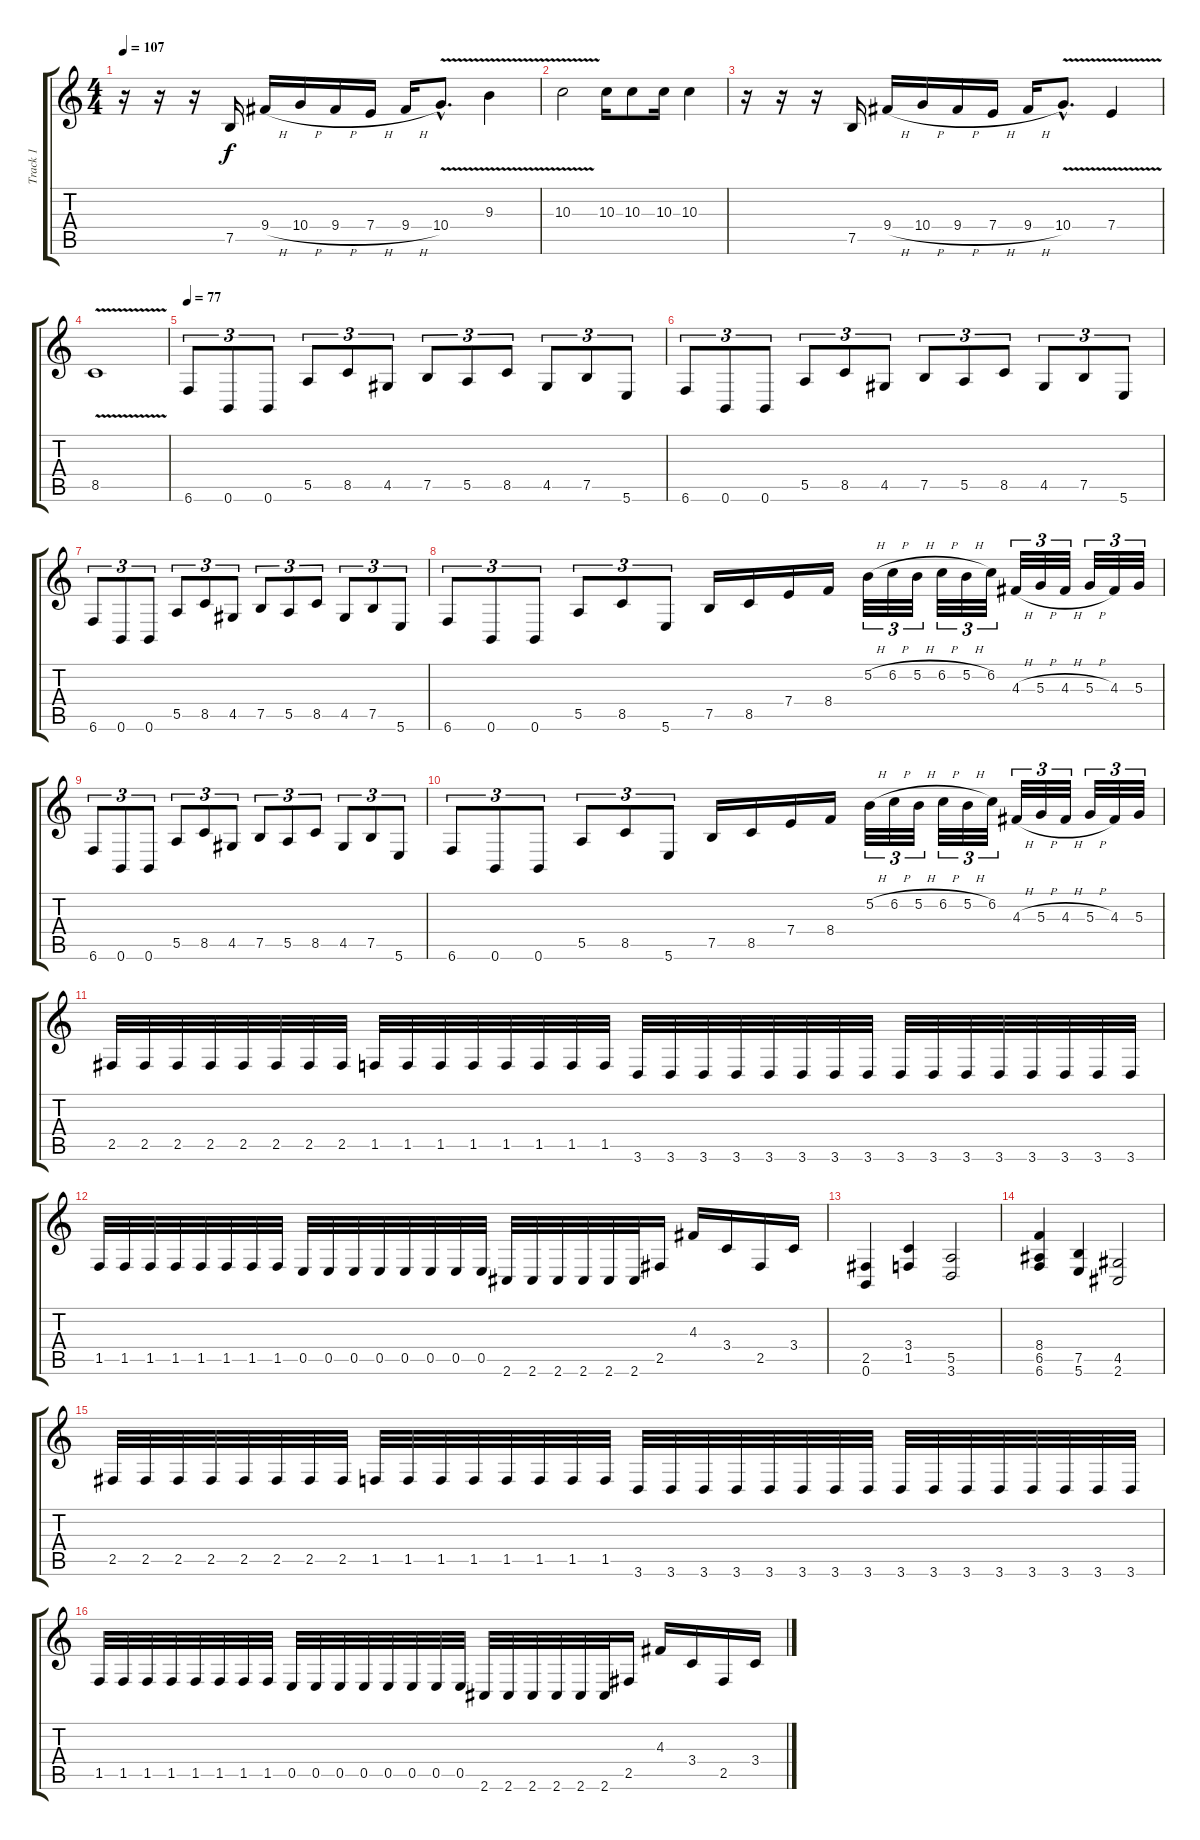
\track ("Track 1" "Track 1") {instrument distortionguitar}
\staff {score tabs}
\tuning (B3 Gb3 D3 A2 E2 B1) {hide}
\ts (4 4)
\tempo 107
\clef g2
\ks c
r.16{dy f} r.16 r.16 7.5.16 9.4{h}.16 10.4{h}.16 9.4{h}.16 7.4{h}.16 9.4{h}.16 10.4{v hac}.8{d} 9.3{v}.4 |
10.3{v}.2 10.3.16{instrument guitarharmonics} 10.3.8 10.3.16 10.3.4 |
r.16{instrument distortionguitar} r.16 r.16 7.5.16 9.4{h}.16 10.4{h}.16 9.4{h}.16 7.4{h}.16 9.4{h}.16 10.4{v hac}.8{d} 7.4{v}.4 |
8.5{v}.1 |
\tempo 77
6.6.8{tu (3 2)} 0.6.8{tu (3 2)} 0.6.8{tu (3 2)} 5.5.8{tu (3 2)} 8.5.8{tu (3 2)} 4.5.8{tu (3 2)} 7.5.8{tu (3 2)} 5.5.8{tu (3 2)} 8.5.8{tu (3 2)} 4.5.8{tu (3 2)} 7.5.8{tu (3 2)} 5.6.8{tu (3 2)} |
6.6.8{tu (3 2)} 0.6.8{tu (3 2)} 0.6.8{tu (3 2)} 5.5.8{tu (3 2)} 8.5.8{tu (3 2)} 4.5.8{tu (3 2)} 7.5.8{tu (3 2)} 5.5.8{tu (3 2)} 8.5.8{tu (3 2)} 4.5.8{tu (3 2)} 7.5.8{tu (3 2)} 5.6.8{tu (3 2)} |
6.6.8{tu (3 2)} 0.6.8{tu (3 2)} 0.6.8{tu (3 2)} 5.5.8{tu (3 2)} 8.5.8{tu (3 2)} 4.5.8{tu (3 2)} 7.5.8{tu (3 2)} 5.5.8{tu (3 2)} 8.5.8{tu (3 2)} 4.5.8{tu (3 2)} 7.5.8{tu (3 2)} 5.6.8{tu (3 2)} |
6.6.8{tu (3 2)} 0.6.8{tu (3 2)} 0.6.8{tu (3 2)} 5.5.8{tu (3 2)} 8.5.8{tu (3 2)} 5.6.8{tu (3 2)} 7.5.16 8.5.16 7.4.16 8.4.16 5.2{h}.32{tu (3 2)} 6.2{h}.32{tu (3 2)} 5.2{h}.32{tu (3 2)} 6.2{h}.32{tu (3 2)} 5.2{h}.32{tu (3 2)} 6.2.32{tu (3 2)} 4.3{h}.32{tu (3 2)} 5.3{h}.32{tu (3 2)} 4.3{h}.32{tu (3 2)} 5.3{h}.32{tu (3 2)} 4.3.32{tu (3 2)} 5.3.32{tu (3 2)} |
6.6.8{tu (3 2)} 0.6.8{tu (3 2)} 0.6.8{tu (3 2)} 5.5.8{tu (3 2)} 8.5.8{tu (3 2)} 4.5.8{tu (3 2)} 7.5.8{tu (3 2)} 5.5.8{tu (3 2)} 8.5.8{tu (3 2)} 4.5.8{tu (3 2)} 7.5.8{tu (3 2)} 5.6.8{tu (3 2)} |
6.6.8{tu (3 2)} 0.6.8{tu (3 2)} 0.6.8{tu (3 2)} 5.5.8{tu (3 2)} 8.5.8{tu (3 2)} 5.6.8{tu (3 2)} 7.5.16 8.5.16 7.4.16 8.4.16 5.2{h}.32{tu (3 2)} 6.2{h}.32{tu (3 2)} 5.2{h}.32{tu (3 2)} 6.2{h}.32{tu (3 2)} 5.2{h}.32{tu (3 2)} 6.2.32{tu (3 2)} 4.3{h}.32{tu (3 2)} 5.3{h}.32{tu (3 2)} 4.3{h}.32{tu (3 2)} 5.3{h}.32{tu (3 2)} 4.3.32{tu (3 2)} 5.3.32{tu (3 2)} |
2.5.32 2.5.32 2.5.32 2.5.32 2.5.32 2.5.32 2.5.32 2.5.32 1.5.32 1.5.32 1.5.32 1.5.32 1.5.32 1.5.32 1.5.32 1.5.32 3.6.32 3.6.32 3.6.32 3.6.32 3.6.32 3.6.32 3.6.32 3.6.32 3.6.32 3.6.32 3.6.32 3.6.32 3.6.32 3.6.32 3.6.32 3.6.32 |
1.5.32 1.5.32 1.5.32 1.5.32 1.5.32 1.5.32 1.5.32 1.5.32 0.5.32 0.5.32 0.5.32 0.5.32 0.5.32 0.5.32 0.5.32 0.5.32 2.6.32 2.6.32 2.6.32 2.6.32 2.6.32 2.6.32 2.5.16 4.3.16 3.4.16 2.5.16 3.4.16 |
(2.5 0.6).4 (3.4 1.5).4 (5.5 3.6).2 |
(8.4 6.5 6.6).4 (7.5 5.6).4 (4.5 2.6).2 |
2.5.32 2.5.32 2.5.32 2.5.32 2.5.32 2.5.32 2.5.32 2.5.32 1.5.32 1.5.32 1.5.32 1.5.32 1.5.32 1.5.32 1.5.32 1.5.32 3.6.32 3.6.32 3.6.32 3.6.32 3.6.32 3.6.32 3.6.32 3.6.32 3.6.32 3.6.32 3.6.32 3.6.32 3.6.32 3.6.32 3.6.32 3.6.32 |
1.5.32 1.5.32 1.5.32 1.5.32 1.5.32 1.5.32 1.5.32 1.5.32 0.5.32 0.5.32 0.5.32 0.5.32 0.5.32 0.5.32 0.5.32 0.5.32 2.6.32 2.6.32 2.6.32 2.6.32 2.6.32 2.6.32 2.5.16 4.3.16 3.4.16 2.5.16 3.4.16
